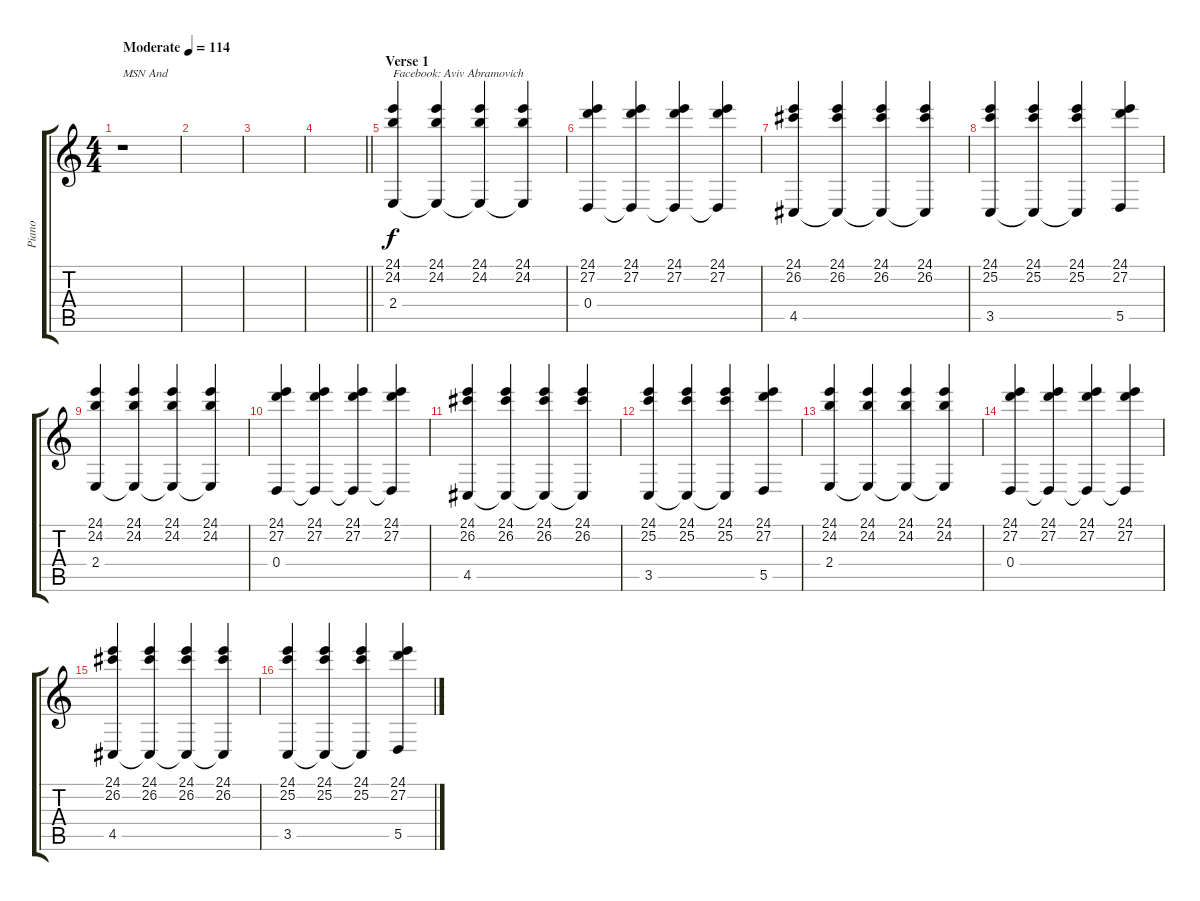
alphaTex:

\track ("Piano" "Piano") {instrument acousticgrandpiano}
\staff {score tabs}
\tuning (E4 B3 G3 D3 A2 E2) {hide}
\ts (4 4)
\tempo (114 "Moderate")
\clef g2
\ks c
r.1{txt "MSN And" dy f instrument acousticgrandpiano} |
|
|
\barLineRight lightlight
|
\section ("" "Verse 1")
(24.1 24.2 2.4).4{txt "Facebook: Aviv Abramovich"} (24.1 24.2 2.4{t}).4 (24.1 24.2 2.4{t}).4 (24.1 24.2 2.4{t}).4 |
(24.1 27.2 0.4).4 (24.1 27.2 0.4{t}).4 (24.1 27.2 0.4{t}).4 (24.1 27.2 0.4{t}).4 |
(24.1 26.2 4.5).4 (24.1 26.2 4.5{t}).4 (24.1 26.2 4.5{t}).4 (24.1 26.2 4.5{t}).4 |
(24.1 25.2 3.5).4 (24.1 25.2 3.5{t}).4 (24.1 25.2 3.5{t}).4 (24.1 27.2 5.5).4 |
(24.1 24.2 2.4).4 (24.1 24.2 2.4{t}).4 (24.1 24.2 2.4{t}).4 (24.1 24.2 2.4{t}).4 |
(24.1 27.2 0.4).4 (24.1 27.2 0.4{t}).4 (24.1 27.2 0.4{t}).4 (24.1 27.2 0.4{t}).4 |
(24.1 26.2 4.5).4 (24.1 26.2 4.5{t}).4 (24.1 26.2 4.5{t}).4 (24.1 26.2 4.5{t}).4 |
(24.1 25.2 3.5).4 (24.1 25.2 3.5{t}).4 (24.1 25.2 3.5{t}).4 (24.1 27.2 5.5).4 |
(24.1 24.2 2.4).4 (24.1 24.2 2.4{t}).4 (24.1 24.2 2.4{t}).4 (24.1 24.2 2.4{t}).4 |
(24.1 27.2 0.4).4 (24.1 27.2 0.4{t}).4 (24.1 27.2 0.4{t}).4 (24.1 27.2 0.4{t}).4 |
(24.1 26.2 4.5).4 (24.1 26.2 4.5{t}).4 (24.1 26.2 4.5{t}).4 (24.1 26.2 4.5{t}).4 |
(24.1 25.2 3.5).4 (24.1 25.2 3.5{t}).4 (24.1 25.2 3.5{t}).4 (24.1 27.2 5.5).4
